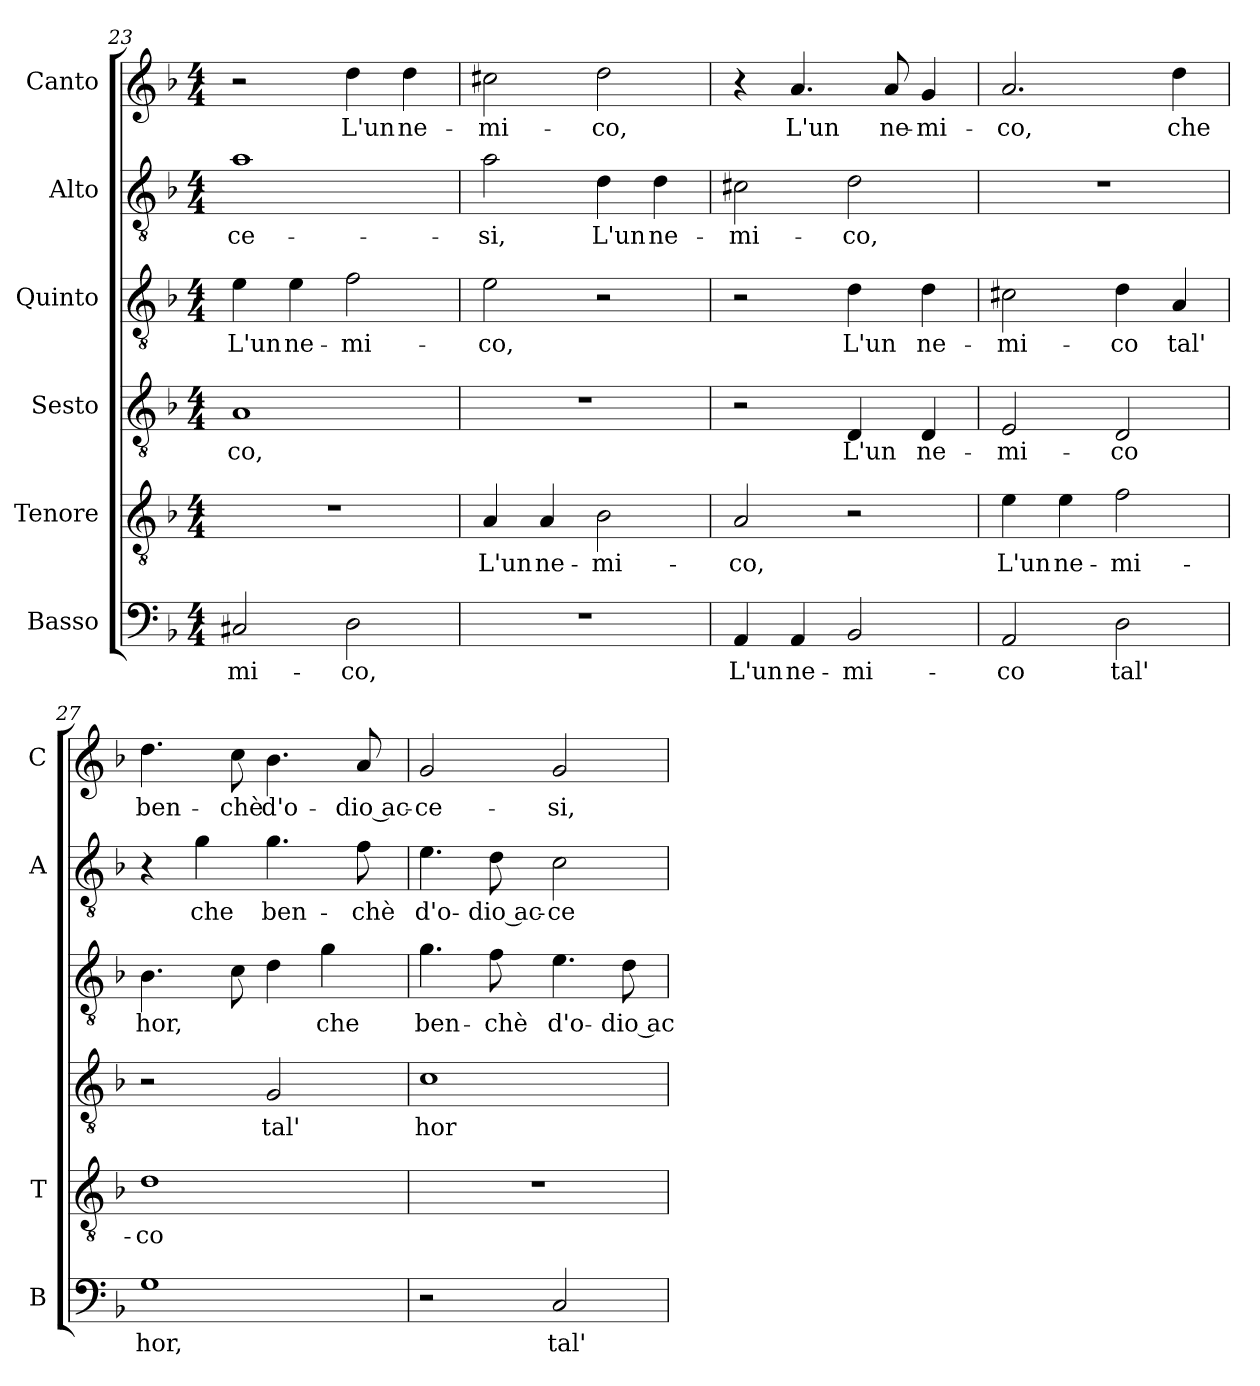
**kern	**text	**kern	**text	**kern	**text	**kern	**text	**kern	**text	**kern	**text
*part6	*part6	*part5	*part5	*part4	*part4	*part3	*part3	*part2	*part2	*part1	*part1
*staff6	*staff6	*staff5	*staff5	*staff4	*staff4	*staff3	*staff3	*staff2	*staff2	*staff1	*staff1
*I"Basso	*	*I"Tenore	*	*I"Sesto	*	*I"Quinto	*	*I"Alto	*	*I"Canto	*
*I'B	*	*I'T	*	*	*	*	*	*I'A	*	*I'C	*
!!LO:PB:g=z
*clefF4	*	*clefGv2	*	*clefGv2	*	*clefGv2	*	*clefGv2	*	*clefG2	*
*k[b-]	*	*k[b-]	*	*k[b-]	*	*k[b-]	*	*k[b-]	*	*k[b-]	*
*F:	*	*F:	*	*F:	*	*F:	*	*F:	*	*F:	*
*M4/4	*	*M4/4	*	*M4/4	*	*M4/4	*	*M4/4	*	*M4/4	*
=23	=23	=23	=23	=23	=23	=23	=23	=23	=23	=23	=23
!	!LO:LY:b	!	!	!	!	!	!	!	!	!	!
!	!	!	!	!	!LO:LY:b	!	!	!	!	!	!
!	!	!	!	!	!	!	!LO:LY:b	!	!	!	!
!	!	!	!	!	!	!	!	!	!LO:LY:b	!	!
2C#X/	-mi-	1r	.	1A	-co,	4e\	L'un	1a	-ce-	2r	.
!	!	!	!	!	!	!	!LO:LY:b	!	!	!	!
.	.	.	.	.	.	4e\	ne-	.	.	.	.
!	!LO:LY:b	!	!	!	!	!	!	!	!	!	!
!	!	!	!	!	!	!	!LO:LY:b	!	!	!	!
!	!	!	!	!	!	!	!	!	!	!	!LO:LY:b
2D\	-co,	.	.	.	.	2f\	-mi-	.	.	4dd\	L'un
!	!	!	!	!	!	!	!	!	!	!	!LO:LY:b
.	.	.	.	.	.	.	.	.	.	4dd\	ne-
=24	=24	=24	=24	=24	=24	=24	=24	=24	=24	=24	=24
!	!	!	!LO:LY:b	!	!	!	!	!	!	!	!
!	!	!	!	!	!	!	!LO:LY:b	!	!	!	!
!	!	!	!	!	!	!	!	!	!LO:LY:b	!	!
!	!	!	!	!	!	!	!	!	!	!	!LO:LY:b
1r	.	4A/	L'un	1r	.	2e\	-co,	2a\	-si,	2cc#X\	-mi-
!	!	!	!LO:LY:b	!	!	!	!	!	!	!	!
.	.	4A/	ne-	.	.	.	.	.	.	.	.
!	!	!	!LO:LY:b	!	!	!	!	!	!	!	!
!	!	!	!	!	!	!	!	!	!LO:LY:b	!	!
!	!	!	!	!	!	!	!	!	!	!	!LO:LY:b
.	.	2B-\	-mi-	.	.	2r	.	4d\	L'un	2dd\	-co,
!	!	!	!	!	!	!	!	!	!LO:LY:b	!	!
.	.	.	.	.	.	.	.	4d\	ne-	.	.
=25	=25	=25	=25	=25	=25	=25	=25	=25	=25	=25	=25
!	!LO:LY:b	!	!	!	!	!	!	!	!	!	!
!	!	!	!LO:LY:b	!	!	!	!	!	!	!	!
!	!	!	!	!	!	!	!	!	!LO:LY:b	!	!
4AA/	L'un	2A/	-co,	2r	.	2r	.	2c#X\	-mi-	4r	.
!	!LO:LY:b	!	!	!	!	!	!	!	!	!	!
!	!	!	!	!	!	!	!	!	!	!	!LO:LY:b
4AA/	ne-	.	.	.	.	.	.	.	.	4.a/	L'un
!	!LO:LY:b	!	!	!	!	!	!	!	!	!	!
!	!	!	!	!	!LO:LY:b	!	!	!	!	!	!
!	!	!	!	!	!	!	!LO:LY:b	!	!	!	!
!	!	!	!	!	!	!	!	!	!LO:LY:b	!	!
2BB-/	-mi-	2r	.	4D/	L'un	4d\	L'un	2d\	-co,	.	.
!	!	!	!	!	!	!	!	!	!	!	!LO:LY:b
.	.	.	.	.	.	.	.	.	.	8a/	ne-
!	!	!	!	!	!LO:LY:b	!	!	!	!	!	!
!	!	!	!	!	!	!	!LO:LY:b	!	!	!	!
!	!	!	!	!	!	!	!	!	!	!	!LO:LY:b
.	.	.	.	4D/	ne-	4d\	ne-	.	.	4g/	-mi-
=26	=26	=26	=26	=26	=26	=26	=26	=26	=26	=26	=26
!	!LO:LY:b	!	!	!	!	!	!	!	!	!	!
!	!	!	!LO:LY:b	!	!	!	!	!	!	!	!
!	!	!	!	!	!LO:LY:b	!	!	!	!	!	!
!	!	!	!	!	!	!	!LO:LY:b	!	!	!	!
!	!	!	!	!	!	!	!	!	!	!	!LO:LY:b
2AA/	-co	4e\	L'un	2E/	-mi-	2c#X\	-mi-	1r	.	2.a/	-co,
!	!	!	!LO:LY:b	!	!	!	!	!	!	!	!
.	.	4e\	ne-	.	.	.	.	.	.	.	.
!	!LO:LY:b	!	!	!	!	!	!	!	!	!	!
!	!	!	!LO:LY:b	!	!	!	!	!	!	!	!
!	!	!	!	!	!LO:LY:b	!	!	!	!	!	!
!	!	!	!	!	!	!	!LO:LY:b	!	!	!	!
2D\	tal'	2f\	-mi-	2D/	-co	4d\	-co	.	.	.	.
!	!	!	!	!	!	!	!LO:LY:b	!	!	!	!
!	!	!	!	!	!	!	!	!	!	!	!LO:LY:b
.	.	.	.	.	.	4A/	tal'	.	.	4dd\	che
=27	=27	=27	=27	=27	=27	=27	=27	=27	=27	=27	=27
!	!LO:LY:b	!	!	!	!	!	!	!	!	!	!
!	!	!	!LO:LY:b	!	!	!	!	!	!	!	!
!	!	!	!	!	!	!	!LO:LY:b	!	!	!	!
!	!	!	!	!	!	!	!	!	!	!	!LO:LY:b
1G	hor,	1d	-co	2r	.	4.B-\	hor,	4r	.	4.dd\	ben-
!	!	!	!	!	!	!	!	!	!LO:LY:b	!	!
.	.	.	.	.	.	.	.	4g\	che	.	.
!	!	!	!	!	!	!	!	!	!	!	!LO:LY:b
.	.	.	.	.	.	8c\	.	.	.	8cc\	-chè
!	!	!	!	!	!LO:LY:b	!	!	!	!	!	!
!	!	!	!	!	!	!	!	!	!LO:LY:b	!	!
!	!	!	!	!	!	!	!	!	!	!	!LO:LY:b
.	.	.	.	2G/	tal'	4d\	.	4.g\	ben-	4.b-\	d'o-
!	!	!	!	!	!	!	!LO:LY:b	!	!	!	!
.	.	.	.	.	.	4g\	che	.	.	.	.
!	!	!	!	!	!	!	!	!	!LO:LY:b	!	!
!	!	!	!	!	!	!	!	!	!	!	!LO:LY:b
.	.	.	.	.	.	.	.	8f\	-chè	8a/	-dio ac-
=28	=28	=28	=28	=28	=28	=28	=28	=28	=28	=28	=28
!	!	!	!	!	!LO:LY:b	!	!	!	!	!	!
!	!	!	!	!	!	!	!LO:LY:b	!	!	!	!
!	!	!	!	!	!	!	!	!	!LO:LY:b	!	!
!	!	!	!	!	!	!	!	!	!	!	!LO:LY:b
2r	.	1r	.	1c	hor	4.g\	ben-	4.e\	d'o-	2g/	-ce-
!	!	!	!	!	!	!	!LO:LY:b	!	!	!	!
!	!	!	!	!	!	!	!	!	!LO:LY:b	!	!
.	.	.	.	.	.	8f\	-chè	8d\	-dio ac-	.	.
!	!LO:LY:b	!	!	!	!	!	!	!	!	!	!
!	!	!	!	!	!	!	!LO:LY:b	!	!	!	!
!	!	!	!	!	!	!	!	!	!LO:LY:b	!	!
!	!	!	!	!	!	!	!	!	!	!	!LO:LY:b
2C/	tal'	.	.	.	.	4.e\	d'o-	2c\	-ce-	2g/	-si,
!	!	!	!	!	!	!	!LO:LY:b	!	!	!	!
.	.	.	.	.	.	8d\	-dio ac-	.	.	.	.
=	=	=	=	=	=	=	=	=	=	=	=
*-	*-	*-	*-	*-	*-	*-	*-	*-	*-	*-	*-
